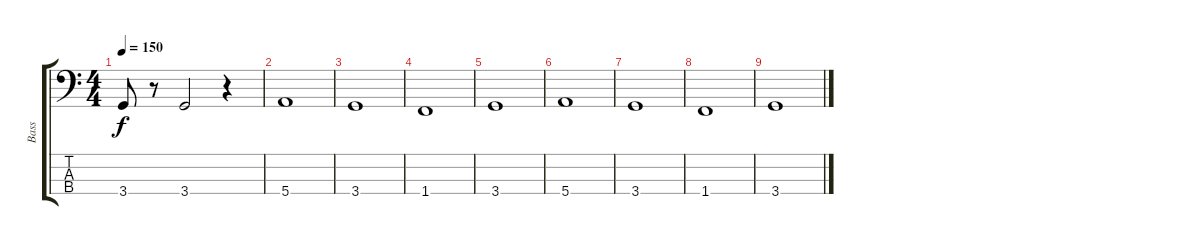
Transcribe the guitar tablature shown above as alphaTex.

\track ("Bass" "Bass") {instrument electricbassfinger}
\staff {score tabs}
\tuning (G2 D2 A1 E1) {hide}
\ts (4 4)
\tempo 150
\clef f4
\ks c
3.4.8{dy f} r.8 3.4.2 r.4 |
5.4.1 |
3.4.1 |
1.4.1 |
3.4.1 |
5.4.1 |
3.4.1 |
1.4.1 |
3.4.1
